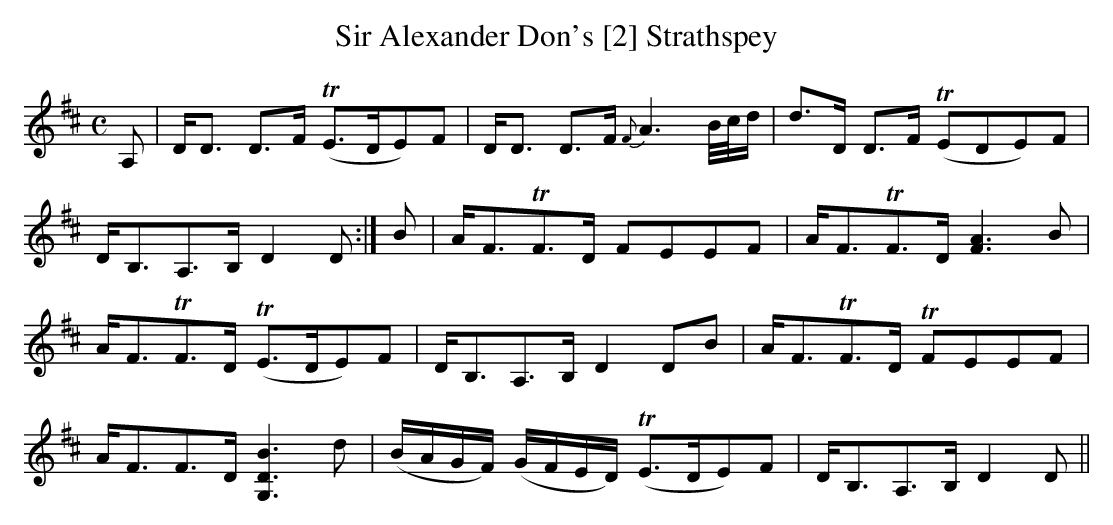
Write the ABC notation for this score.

X:1
T:Sir Alexander Don's [2] Strathspey
M:C
L:1/8
K:D
A,|D<D D>F T(E>DE)F|D<D D>F {F}A3 B/4c/4d/|d>D D>F T(EDE)F|
D<B,A,>B, D2D:|B|A<FTF>D FEEF|A<FTF>D [F3A3]B|
A<FTF>D T(E>DE)F|D<B,A,>B, D2 DB|A<FTF>D TFEEF|
A<FF>D [G,3D3B3]d|(B/A/G/F/) (G/F/E/D/) T(E>DE)F|D<B,A,>B, D2D||
